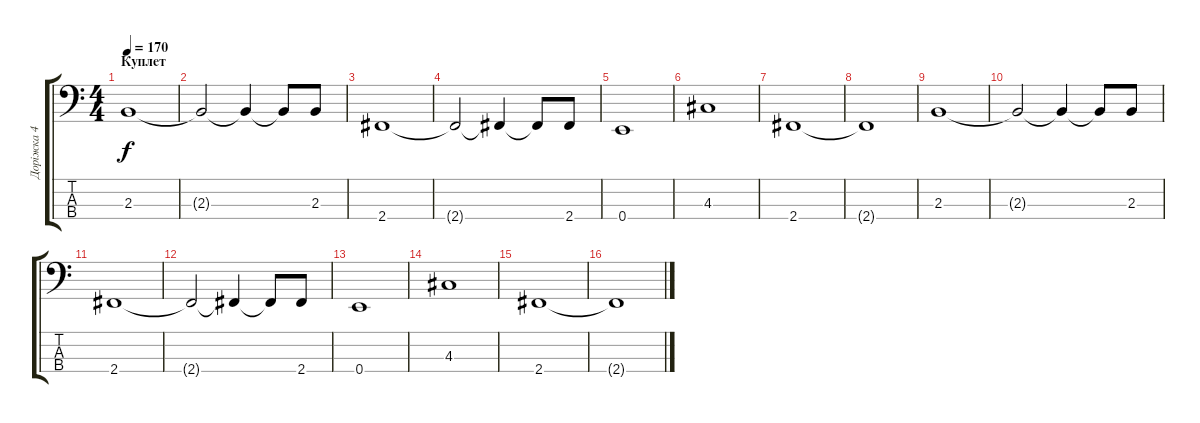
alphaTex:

\track ("Доріжка 4" "Доріжка 4") {instrument electricbassfinger}
\staff {score tabs}
\tuning (G2 D2 A1 E1) {hide}
\ts (4 4)
\section ("" "Куплет")
\tempo 170
\clef f4
\ks c
2.3.1{dy f} |
2.3{t}.2 2.3{t}.4 2.3{t}.8 2.3.8 |
2.4.1 |
2.4{t}.2 2.4{t}.4 2.4{t}.8 2.4.8 |
0.4.1 |
4.3.1 |
2.4.1 |
2.4{t}.1 |
2.3.1 |
2.3{t}.2 2.3{t}.4 2.3{t}.8 2.3.8 |
2.4.1 |
2.4{t}.2 2.4{t}.4 2.4{t}.8 2.4.8 |
0.4.1 |
4.3.1 |
2.4.1 |
2.4{t}.1
